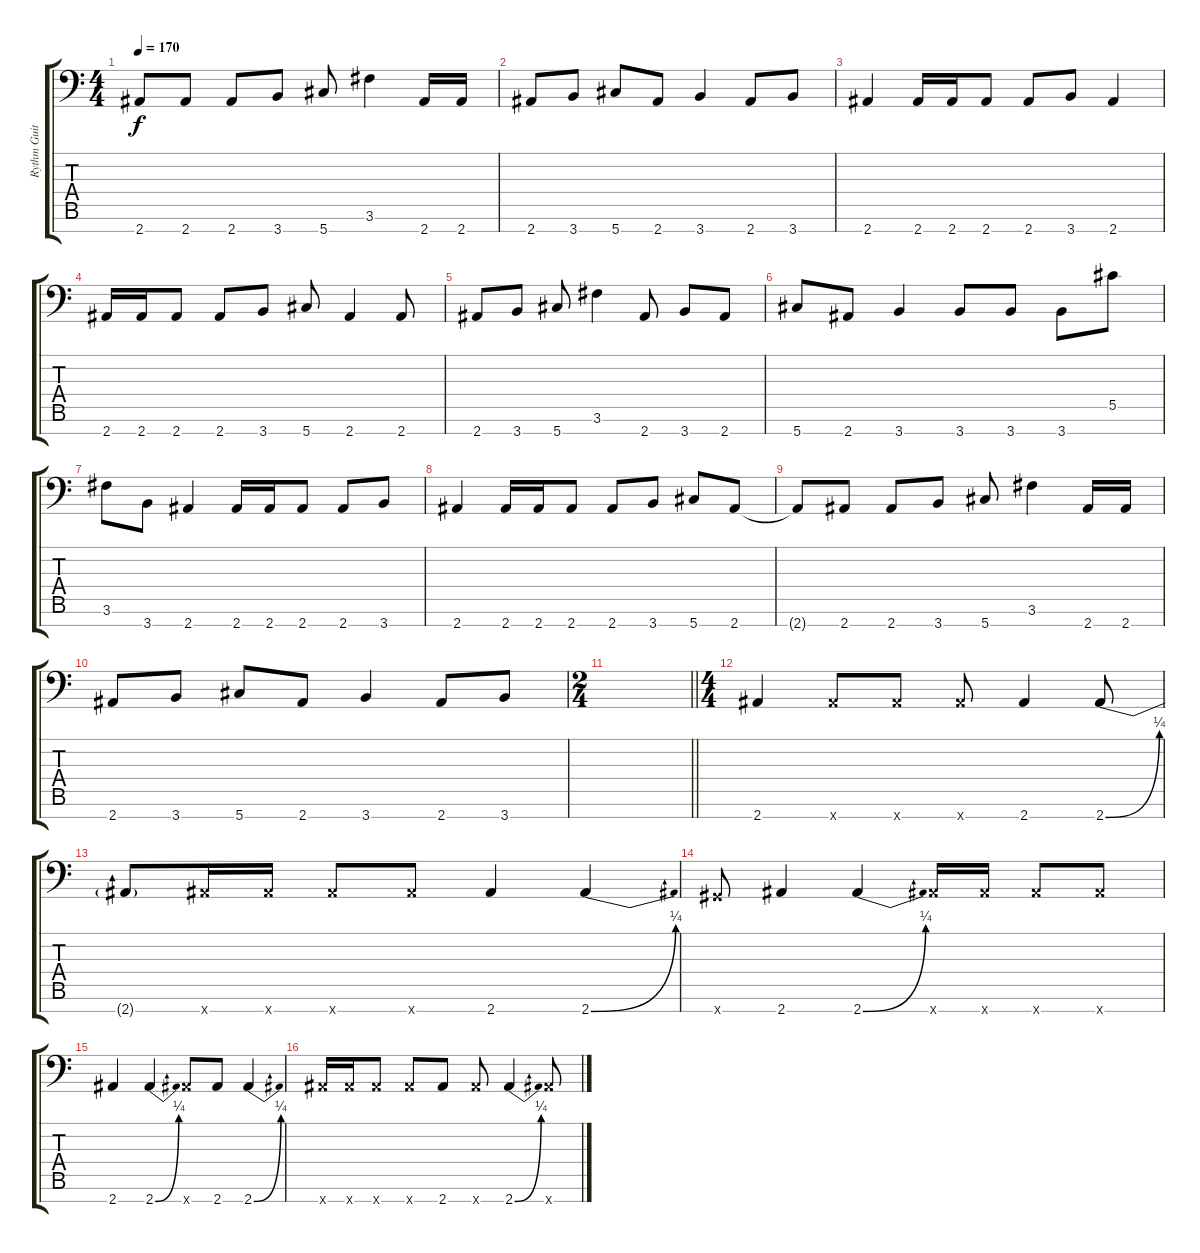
\track ("Rythm Guitar #2" "Rythm Guit") {instrument distortionguitar}
\staff {score tabs}
\tuning (Eb4 Bb3 Gb3 Db3 Ab2 Eb2 Ab1) {hide}
\ts (4 4)
\tempo 170
\clef f4
\ks c
2.7{t}.8{dy f} 2.7.8 2.7.8 3.7.8 5.7.8 3.6.4 2.7.16 2.7.16 |
2.7.8 3.7.8 5.7.8 2.7.8 3.7.4 2.7.8 3.7.8 |
2.7.4 2.7.16 2.7.16 2.7.8 2.7.8 3.7.8 2.7.4 |
2.7.16 2.7.16 2.7.8 2.7.8 3.7.8 5.7.8 2.7.4 2.7.8 |
2.7.8 3.7.8 5.7.8 3.6.4 2.7.8 3.7.8 2.7.8 |
5.7.8 2.7.8 3.7.4 3.7.8 3.7.8 3.7.8 5.5.8 |
3.6.8 3.7.8 2.7.4 2.7.16 2.7.16 2.7.8 2.7.8 3.7.8 |
2.7.4 2.7.16 2.7.16 2.7.8 2.7.8 3.7.8 5.7.8 2.7.8 |
2.7{t}.8 2.7.8 2.7.8 3.7.8 5.7.8 3.6.4 2.7.16 2.7.16 |
2.7.8 3.7.8 5.7.8 2.7.8 3.7.4 2.7.8 3.7.8 |
\ts (2 4)
\barLineRight lightlight
|
\ts (4 4)
\section ("" "")
2.7.4 2.7{x}.8 2.7{x}.8 2.7{x}.8 2.7.4 2.7{be (bend 0 0 60 1)}.8 |
2.7{t}.8 2.7{x}.16 2.7{x}.16 2.7{x}.8 2.7{x}.8 2.7.4 2.7{be (bend 0 0 60 1)}.4 |
0.7{x}.8 2.7.4 2.7{be (bend 0 0 60 1)}.4 2.7{x}.16 2.7{x}.16 2.7{x}.8 2.7{x}.8 |
2.7.4 2.7{be (bend 0 0 60 1)}.4 2.7{x}.8 2.7.8 2.7{be (bend 0 0 60 1)}.4 |
2.7{x}.16 2.7{x}.16 2.7{x}.8 2.7{x}.8 2.7.8 2.7{x}.8 2.7{be (bend 0 0 60 1)}.4 2.7{x}.8
